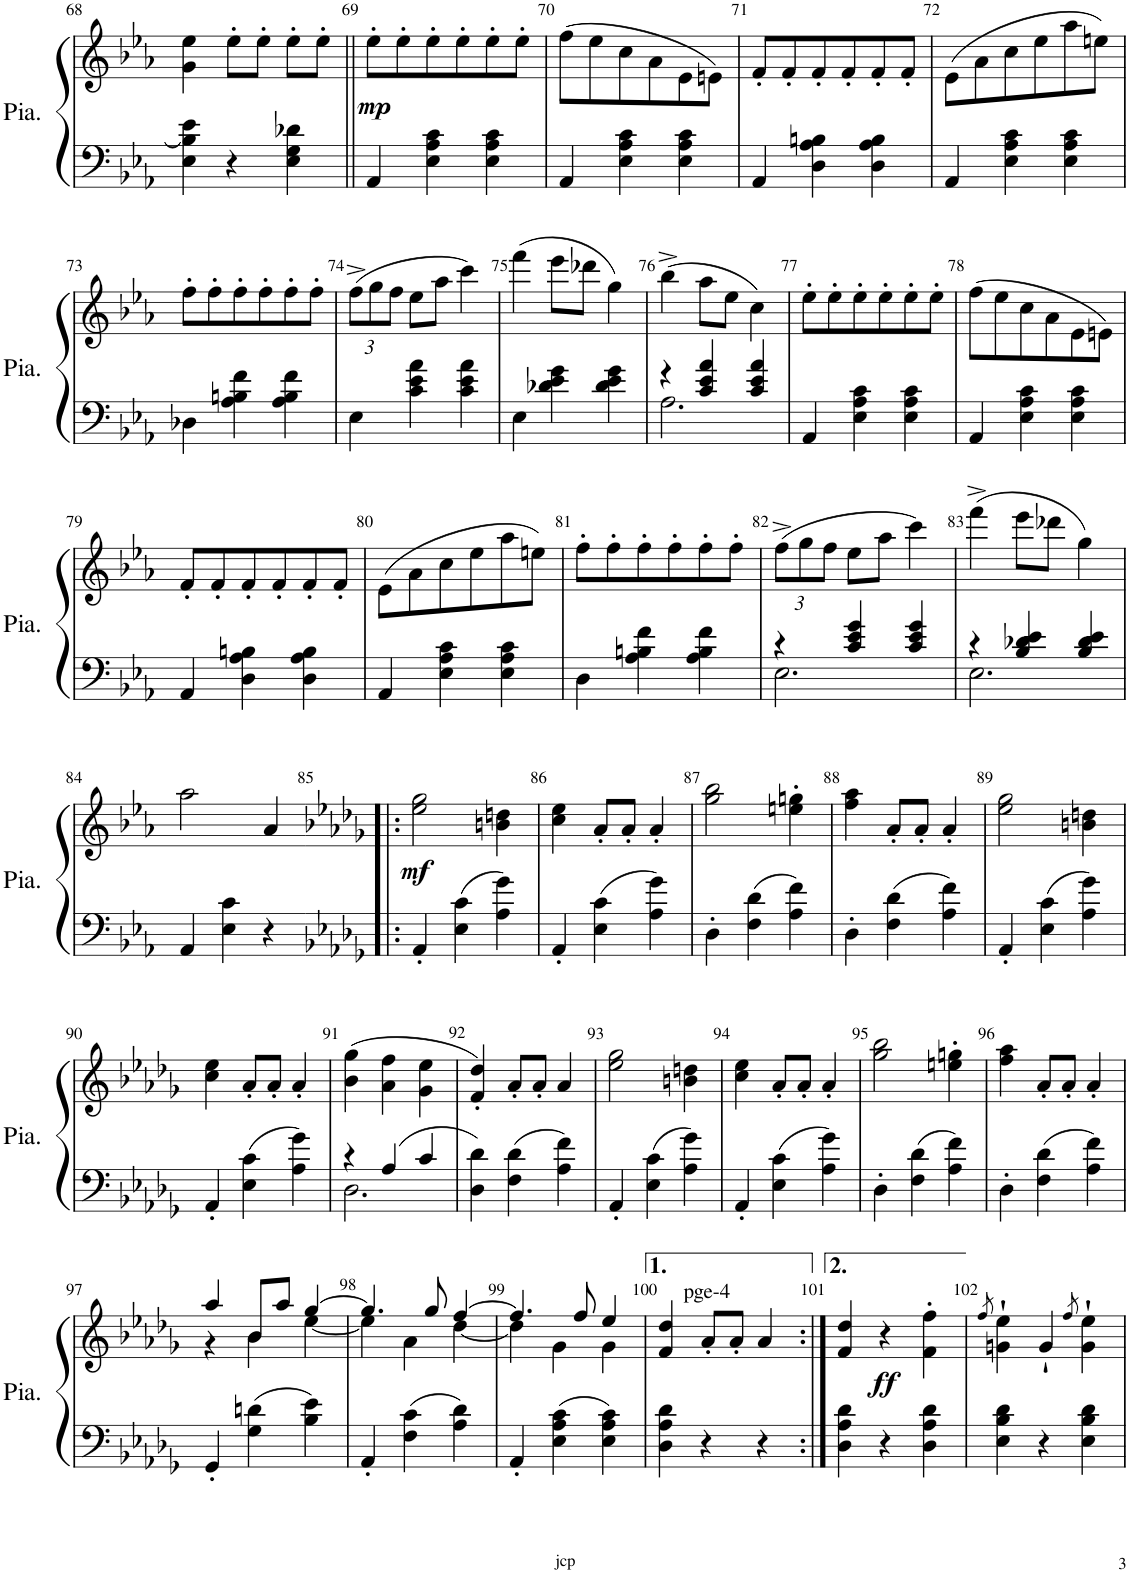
**kern	**kern	**dynam
*part1	*part1	*part1
*staff2	*staff1	*staff1/2
*I"Piano	*	*
*I'Pia.	*	*
!!LO:PB:g=z
*clefF4	*clefG2	*
*k[b-e-a-]	*k[b-e-a-]	*
*M3/4	*M3/4	*
=68	=68	=68
4E-\ 4B-\] 4e-\	4g\ 4ee-\	.
4r	8ee-'\L	.
.	8ee-'\J	.
4E-\ 4G\ 4d-X\	8ee-'\L	.
.	8ee-'\J	.
=69||	=69||	=69||
!	!	!LO:DY:b
4AA-/	8ee-'\L	mp
.	8ee-'\	.
4E-\ 4A-\ 4c\	8ee-'\	.
.	8ee-'\	.
4E-\ 4A-\ 4c\	8ee-'\	.
.	8ee-'\J	.
=70	=70	=70
4AA-/	(8ff\L	.
.	8ee-\	.
4E-\ 4A-\ 4c\	8cc\	.
.	8a-\	.
4E-\ 4A-\ 4c\	8e-\	.
.	8en\J)	.
=71	=71	=71
4AA-/	8f'/L	.
.	8f'/	.
4D\ 4A-\ 4Bn\	8f'/	.
.	8f'/	.
4D\ 4A-\ 4B\	8f'/	.
.	8f'/J	.
=72	=72	=72
4AA-/	(8e-\L	.
.	8a-\	.
4E-\ 4A-\ 4c\	8cc\	.
.	8ee-\	.
4E-\ 4A-\ 4c\	8aa-\	.
.	8een\J)	.
!!LO:LB:g=z
=73	=73	=73
4D-X\	8ff'\L	.
.	8ff'\	.
4A-\ 4Bn\ 4f\	8ff'\	.
.	8ff'\	.
4A-\ 4B\ 4f\	8ff'\	.
.	8ff'\J	.
=74	=74	=74
*	*Xbrackettup	*
4E-\	(12ff^\L	.
.	12gg\	.
.	12ff\J	.
4c\ 4e-\ 4a-\	8ee-\L	.
.	8aa-\J	.
4c\ 4e-\ 4a-\	4ccc\)	.
=75	=75	=75
4E-\	(4fff\	.
4d-X\ 4e-\ 4g\	8eee-\L	.
.	8ddd-X\J	.
4d-\ 4e-\ 4g\	4gg\)	.
=76	=76	=76
*^	*	*
4r	2.A-\	(4bb-^\	.
4c/ 4e-/ 4a-/	.	8aa-\L	.
.	.	8ee-\J	.
4c/ 4e-/ 4a-/	.	4cc\)	.
*v	*v	*	*
=77	=77	=77
4AA-/	8ee-'\L	.
.	8ee-'\	.
4E-\ 4A-\ 4c\	8ee-'\	.
.	8ee-'\	.
4E-\ 4A-\ 4c\	8ee-'\	.
.	8ee-'\J	.
=78	=78	=78
4AA-/	(8ff\L	.
.	8ee-\	.
4E-\ 4A-\ 4c\	8cc\	.
.	8a-\	.
4E-\ 4A-\ 4c\	8e-\	.
.	8en\J)	.
!!LO:LB:g=z
=79	=79	=79
4AA-/	8f'/L	.
.	8f'/	.
4D\ 4A-\ 4Bn\	8f'/	.
.	8f'/	.
4D\ 4A-\ 4B\	8f'/	.
.	8f'/J	.
=80	=80	=80
4AA-/	(8e-\L	.
.	8a-\	.
4E-\ 4A-\ 4c\	8cc\	.
.	8ee-\	.
4E-\ 4A-\ 4c\	8aa-\	.
.	8een\J)	.
=81	=81	=81
4D\	8ff'\L	.
.	8ff'\	.
4A-\ 4Bn\ 4f\	8ff'\	.
.	8ff'\	.
4A-\ 4B\ 4f\	8ff'\	.
.	8ff'\J	.
=82	=82	=82
*^	*	*
4r	2.E-\	(12ff^\L	.
.	.	12gg\	.
.	.	12ff\J	.
4c/ 4e-/ 4g/	.	8ee-\L	.
.	.	8aa-\J	.
4c/ 4e-/ 4g/	.	4ccc\)	.
=83	=83	=83	=83
4r	2.E-\	(4fff^\	.
4B-/ 4d-X/ 4e-/	.	8eee-\L	.
.	.	8ddd-X\J	.
4B-/ 4d-/ 4e-/	.	4gg\)	.
*v	*v	*	*
!!LO:LB:g=z
=84	=84	=84
4AA-/	2aa-\	.
4E-\ 4c\	.	.
4r	4a-/	.
=85!|:	=85!|:	=85!|:
*k[b-e-a-d-g-]	*k[b-e-a-d-g-]	*
!	!	!LO:DY:b
4AA-'/	2ee-\ 2gg-\	mf
4E-\ 4c\	.	.
4A-\ 4g-\	4bn\ 4ddn\	.
=86	=86	=86
4AA-'/	4cc\ 4ee-\	.
4E-\ 4c\	8a-'/L	.
.	8a-'/J	.
4A-\ 4g-\	4a-'/	.
=87	=87	=87
4D-'\	2gg-\ 2bb-\	.
4F\ 4d-\	.	.
4A-\ 4f\	4een\' 4ggn\'	.
=88	=88	=88
4D-'\	4ff\ 4aa-\	.
4F\ 4d-\	8a-'/L	.
.	8a-'/J	.
4A-\ 4f\	4a-'/	.
=89	=89	=89
4AA-'/	2ee-\ 2gg-\	.
4E-\ 4c\	.	.
4A-\ 4g-\	4bn\ 4ddn\	.
!!LO:LB:g=z
=90	=90	=90
4AA-'/	4cc\ 4ee-\	.
4E-\ 4c\	8a-'/L	.
.	8a-'/J	.
4A-\ 4g-\	4a-'/	.
=91	=91	=91
*^	*	*
4r	2.D-\	(4b-\ 4gg-\	.
4A-/	.	4a-\ 4ff\	.
4c/	.	4g-\ 4ee-\	.
*v	*v	*	*
=92	=92	=92
4D-\ 4d-\	4f/' 4dd-/')	.
4F\ 4d-\	8a-'/L	.
.	8a-'/J	.
4A-\ 4f\	4a-/	.
=93	=93	=93
4AA-'/	2ee-\ 2gg-\	.
4E-\ 4c\	.	.
4A-\ 4g-\	4bn\ 4ddn\	.
=94	=94	=94
4AA-'/	4cc\ 4ee-\	.
4E-\ 4c\	8a-'/L	.
.	8a-'/J	.
4A-\ 4g-\	4a-'/	.
=95	=95	=95
4D-'\	2gg-\ 2bb-\	.
4F\ 4d-\	.	.
4A-\ 4f\	4een\' 4ggn\'	.
=96	=96	=96
4D-'\	4ff\ 4aa-\	.
4F\ 4d-\	8a-'/L	.
.	8a-'/J	.
4A-\ 4f\	4a-'/	.
!!LO:LB:g=z
=97	=97	=97
*	*^	*
4GG-'/	4aa-/	4r	.
4G-\ 4dn\	8b-/L	4b-\	.
.	8aa-/J	.	.
4B-\ 4e-\	[4gg-/	[4ee-\	.
=98	=98	=98	=98
4AA-'/	4.gg-/]	4ee-\]	.
4F\ 4c\	.	4a-\	.
.	8gg-/	.	.
4A-\ 4d-\	[4ff/	[4dd-\	.
=99	=99	=99	=99
4AA-'/	4.ff/]	4dd-\]	.
4E-\ 4A-\ 4c\	.	4g-\	.
.	8ff/	.	.
4E-\ 4A-\ 4c\	4ee-/	4g-\	.
=100	=100	=100	=100
!	!LO:TX:a:t=pge-4	!	!
*	*v	*v	*
4D-\ 4A-\ 4d-\	4f/ 4dd-/	.
4r	8a-'/L	.
.	8a-'/J	.
4r	4a-/	.
=101:|!	=101:|!	=101:|!
4D-\ 4A-\ 4d-\	4f/ 4dd-/	.
!	!	!LO:DY:b
4r	4r	ff
4D-\ 4A-\ 4d-\	4f\' 4ff\'	.
=102	=102	=102
.	8qff/	.
4E-\ 4B-\ 4d-\	4gn\` 4ee-\`	.
4r	4g`/	.
.	8qff/	.
4E-\ 4B-\ 4d-\	4g\` 4ee-\`	.
=	=	=
*-	*-	*-
